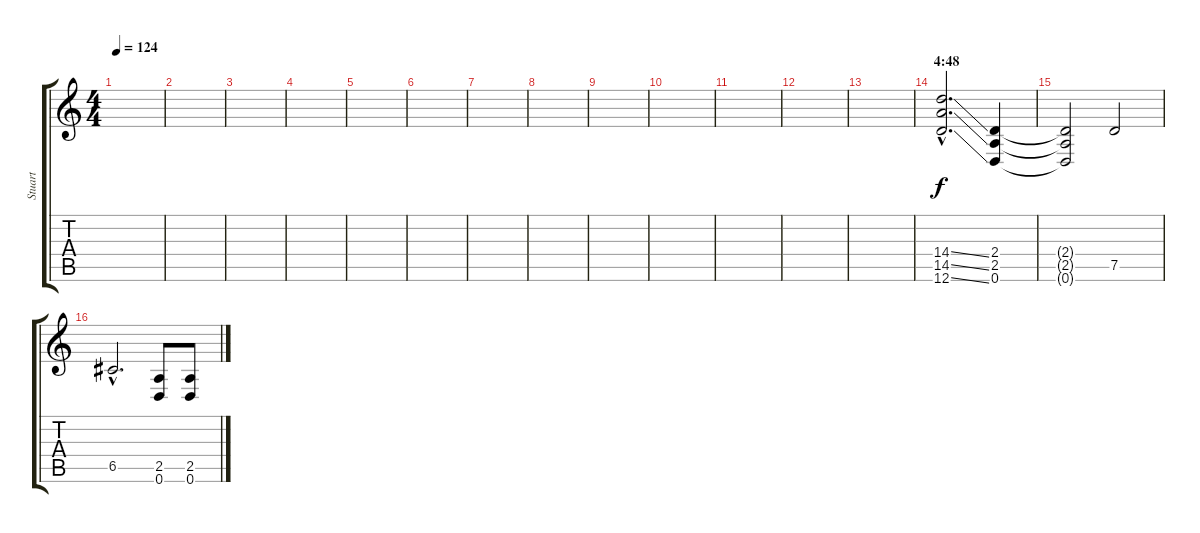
\track ("Stuart" "Stuart") {instrument distortionguitar}
\staff {score tabs}
\tuning (D4 A3 F3 C3 G2 D2) {hide}
\ts (4 4)
\tempo 124
\clef g2
\ks c
|
|
|
|
|
|
|
|
|
|
|
|
|
\section ("" "4:48")
(14.4{ss hac} 14.5{ss hac} 12.6{ss hac}).2{d} (2.4 2.5 0.6).4 |
(2.4{t} 2.5{t} 0.6{t}).2 7.5.2 |
6.5{hac}.2{d} (2.5 0.6).8 (2.5 0.6).8
